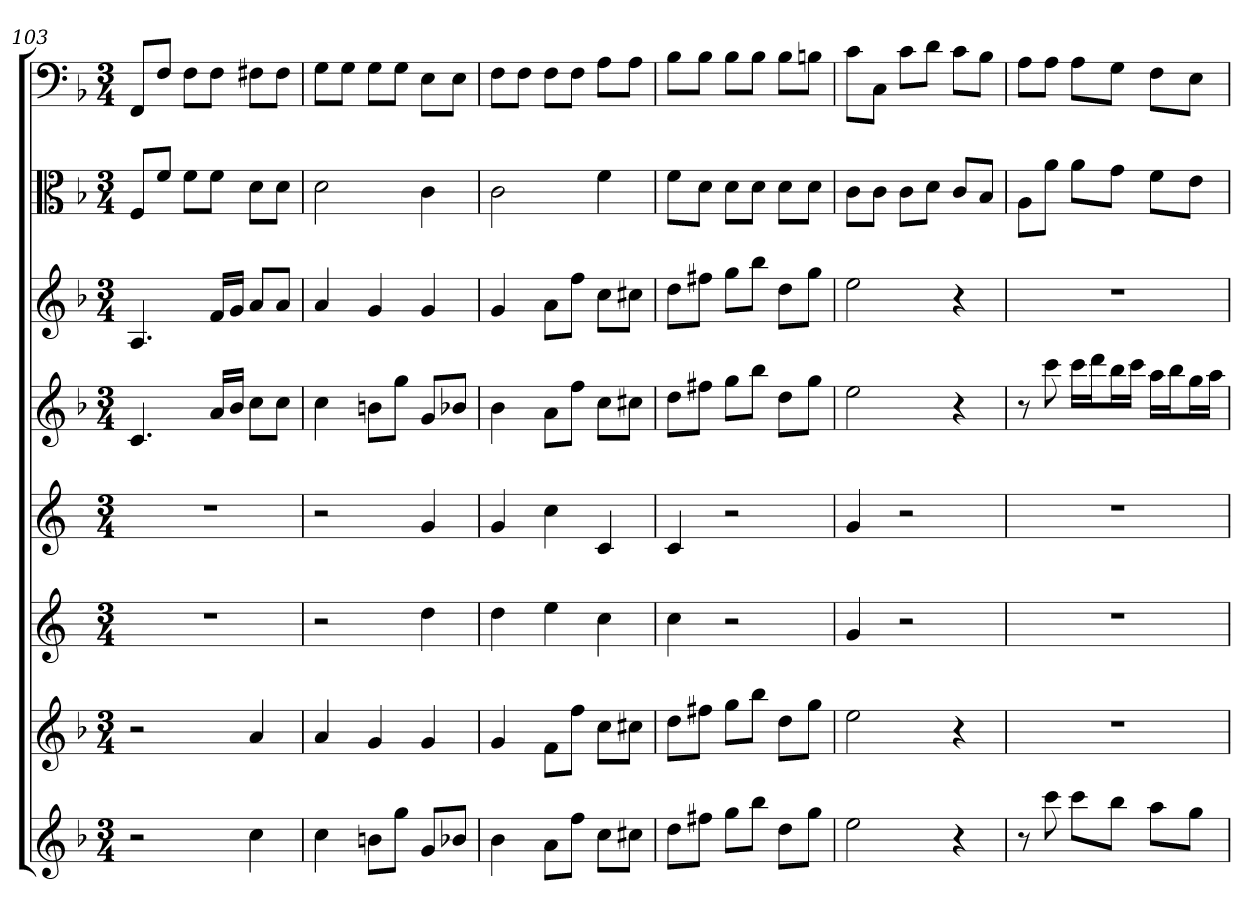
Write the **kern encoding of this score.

**kern	**kern	**kern	**kern	**kern	**kern	**kern	**kern
*part8	*part7	*part6	*part5	*part4	*part3	*part2	*part1
*staff8	*staff7	*staff6	*staff5	*staff4	*staff3	*staff2	*staff1
*	*	*	*	*	*	*clefC3	*clefF4
*k[b-]	*k[b-]	*k[]	*k[]	*k[b-]	*k[b-]	*k[b-]	*k[b-]
*F:	*F:	*	*	*F:	*F:	*F:	*F:
*M3/4	*M3/4	*M3/4	*M3/4	*M3/4	*M3/4	*M3/4	*M3/4
=103	=103	=103	=103	=103	=103	=103	=103
2r	2r	2.r	2.r	4.c	4.A	8F/L	8FF/L
.	.	.	.	.	.	8f/J	8F/J
.	.	.	.	.	.	8f\L	8F\L
.	.	.	.	16aLL	16fLL	8f\J	8F\J
.	.	.	.	16b-JJ	16gJJ	.	.
4cc	4a	.	.	8ccL	8aL	8d\L	8F#X\L
.	.	.	.	8ccJ	8aJ	8d\J	8F#\J
=104	=104	=104	=104	=104	=104	=104	=104
4cc	4a	2r	2r	4cc	4a	2d	8G\L
.	.	.	.	.	.	.	8G\J
8bnL	4g	.	.	8bnL	4g	.	8G\L
8ggJ	.	.	.	8ggJ	.	.	8G\J
8gL	4g	4dd	4g	8gL	4g	4c	8E\L
8b-XJ	.	.	.	8b-XJ	.	.	8E\J
=105	=105	=105	=105	=105	=105	=105	=105
4b-	4g	4dd	4g	4b-	4g	2c	8F\L
.	.	.	.	.	.	.	8F\J
8aL	8fL	4ee	4cc	8aL	8aL	.	8F\L
8ffJ	8ffJ	.	.	8ffJ	8ffJ	.	8F\J
8ccL	8ccL	4cc	4c	8ccL	8ccL	4f	8A\L
8cc#XJ	8cc#XJ	.	.	8cc#XJ	8cc#XJ	.	8A\J
=106	=106	=106	=106	=106	=106	=106	=106
8ddL	8ddL	4cc	4c	8ddL	8ddL	8f\L	8B-\L
8ff#XJ	8ff#XJ	.	.	8ff#XJ	8ff#XJ	8d\J	8B-\J
8ggL	8ggL	2r	2r	8ggL	8ggL	8d\L	8B-\L
8bb-J	8bb-J	.	.	8bb-J	8bb-J	8d\J	8B-\J
8ddL	8ddL	.	.	8ddL	8ddL	8d\L	8B-\L
8ggJ	8ggJ	.	.	8ggJ	8ggJ	8d\J	8Bn\J
=107	=107	=107	=107	=107	=107	=107	=107
2ee	2ee	4g	4g	2ee	2ee	8c\L	8c\L
.	.	.	.	.	.	8c\J	8C\J
.	.	2r	2r	.	.	8c\L	8c\L
.	.	.	.	.	.	8d\J	8d\J
4r	4r	.	.	4r	4r	8c/L	8c\L
.	.	.	.	.	.	8B-/J	8B-\J
=108	=108	=108	=108	=108	=108	=108	=108
8r	2.r	2.r	2.r	8r	2.r	8A\L	8A\L
8ccc	.	.	.	8ccc	.	8a\J	8A\J
8cccL	.	.	.	16cccLL	.	8a\L	8A\L
.	.	.	.	16dddJ	.	.	.
8bb-J	.	.	.	16bb-L	.	8g\J	8G\J
.	.	.	.	16cccJJ	.	.	.
8aaL	.	.	.	16aaLL	.	8f\L	8F\L
.	.	.	.	16bb-J	.	.	.
8ggJ	.	.	.	16ggL	.	8e\J	8E\J
.	.	.	.	16aaJJ	.	.	.
=	=	=	=	=	=	=	=
*-	*-	*-	*-	*-	*-	*-	*-
